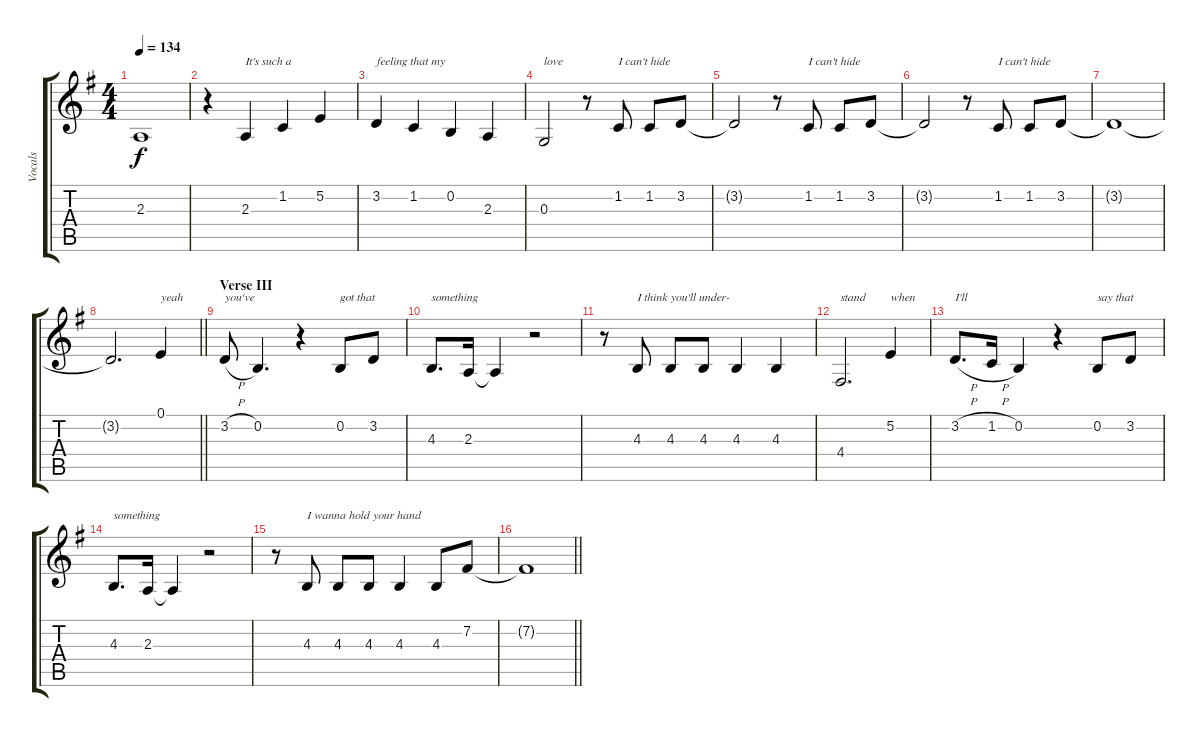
\track ("Vocals" "Vocals") {instrument altosax}
\staff {score tabs}
\tuning (E4 B3 G3 D3 A2 E2) {hide}
\ts (4 4)
\tempo 134
\clef g2
\ks g
2.3{t}.1{dy f} |
r.4 2.3.4{txt "It's such a"} 1.2.4 5.2.4 |
3.2.4{txt "feeling that my"} 1.2.4 0.2.4 2.3.4 |
0.3.2{txt "love"} r.8 1.2.8{txt "I can't hide"} 1.2.8 3.2.8 |
3.2{t}.2 r.8 1.2.8{txt "I can't hide"} 1.2.8 3.2.8 |
3.2{t}.2 r.8 1.2.8{txt "I can't hide"} 1.2.8 3.2.8 |
3.2{t}.1 |
\barLineRight lightlight
3.2{t}.2{d} 0.1.4{txt "yeah"} |
\section ("" "Verse III")
3.2{h}.8{txt "you've"} 0.2.4{d} r.4 0.2.8{txt "got that"} 3.2.8 |
4.3.8{d txt "something"} 2.3.16 2.3{t}.4 r.2 |
r.8 4.3.8{txt "I think you'll under-"} 4.3.8 4.3.8 4.3.4 4.3.4 |
4.4.2{d txt "stand"} 5.2.4{txt "when"} |
3.2{h}.8{d txt "I'll"} 1.2{h}.16 0.2.4 r.4 0.2.8{txt "say that"} 3.2.8 |
4.3.8{d txt "something"} 2.3.16 2.3{t}.4 r.2 |
r.8 4.3.8{txt "I wanna hold your hand"} 4.3.8 4.3.8 4.3.4 4.3.8 7.2.8 |
\barLineRight lightlight
7.2{t}.1
